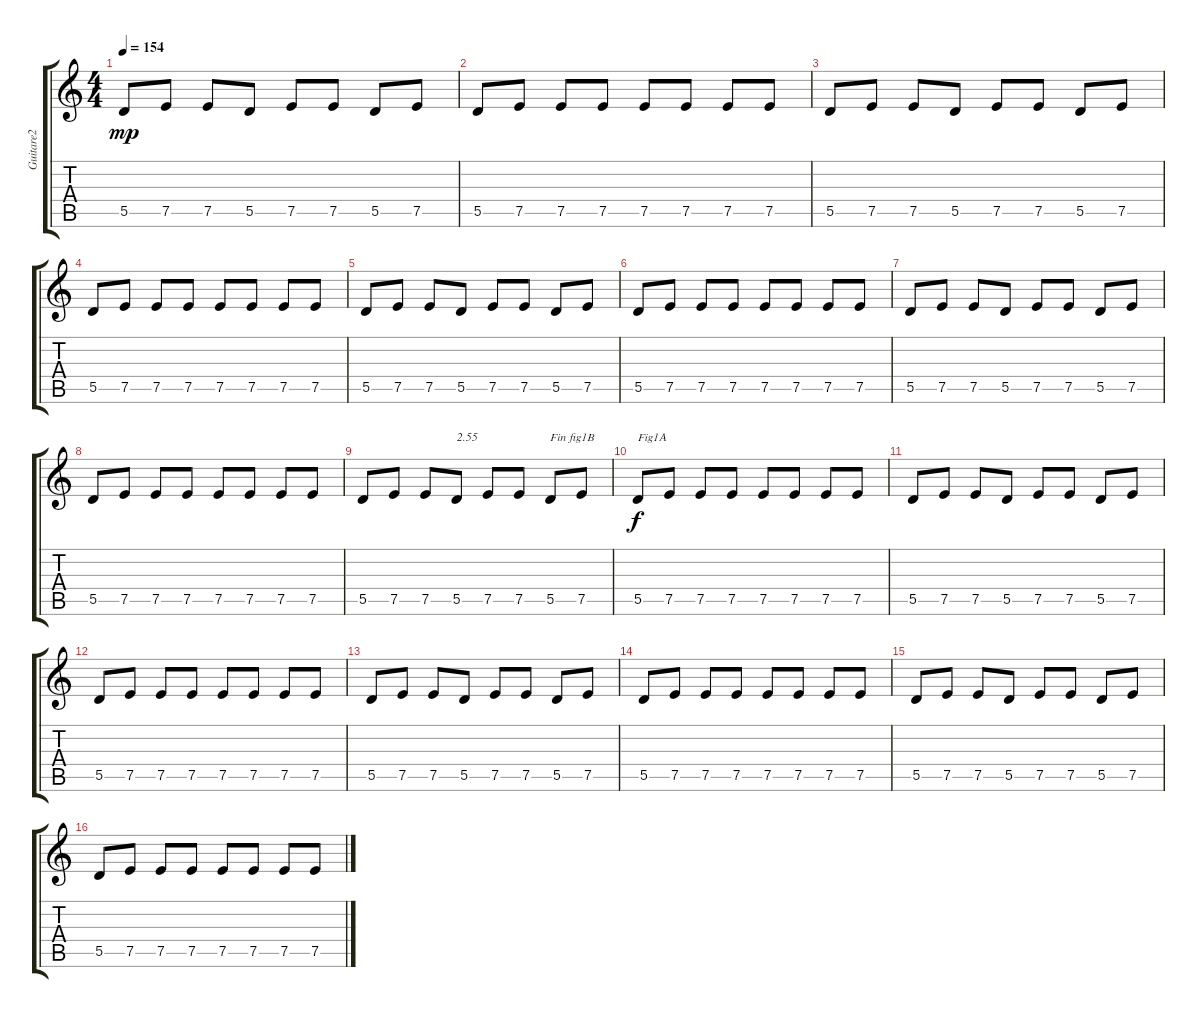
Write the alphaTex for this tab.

\track ("Guitare2" "Guitare2") {instrument distortionguitar}
\staff {score tabs}
\tuning (E4 B3 G3 D3 A2 E2) {hide}
\ts (4 4)
\tempo 154
\clef g2
\ks c
5.5.8{dy mp} 7.5.8 7.5.8 5.5.8 7.5.8 7.5.8 5.5.8 7.5.8 |
5.5.8 7.5.8 7.5.8 7.5.8 7.5.8 7.5.8 7.5.8 7.5.8 |
5.5.8 7.5.8 7.5.8 5.5.8 7.5.8 7.5.8 5.5.8 7.5.8 |
5.5.8 7.5.8 7.5.8 7.5.8 7.5.8 7.5.8 7.5.8 7.5.8 |
5.5.8 7.5.8 7.5.8 5.5.8 7.5.8 7.5.8 5.5.8 7.5.8 |
5.5.8 7.5.8 7.5.8 7.5.8 7.5.8 7.5.8 7.5.8 7.5.8 |
5.5.8 7.5.8 7.5.8 5.5.8 7.5.8 7.5.8 5.5.8 7.5.8 |
5.5.8 7.5.8 7.5.8 7.5.8 7.5.8 7.5.8 7.5.8 7.5.8 |
5.5.8 7.5.8 7.5.8 5.5.8{txt "2.55"} 7.5.8 7.5.8 5.5.8{txt "Fin fig1B"} 7.5.8 |
5.5.8{txt "Fig1A" dy f} 7.5.8 7.5.8 7.5.8 7.5.8 7.5.8 7.5.8 7.5.8 |
5.5.8 7.5.8 7.5.8 5.5.8 7.5.8 7.5.8 5.5.8 7.5.8 |
5.5.8 7.5.8 7.5.8 7.5.8 7.5.8 7.5.8 7.5.8 7.5.8 |
5.5.8 7.5.8 7.5.8 5.5.8 7.5.8 7.5.8 5.5.8 7.5.8 |
5.5.8 7.5.8 7.5.8 7.5.8 7.5.8 7.5.8 7.5.8 7.5.8 |
5.5.8 7.5.8 7.5.8 5.5.8 7.5.8 7.5.8 5.5.8 7.5.8 |
5.5.8 7.5.8 7.5.8 7.5.8 7.5.8 7.5.8 7.5.8 7.5.8
